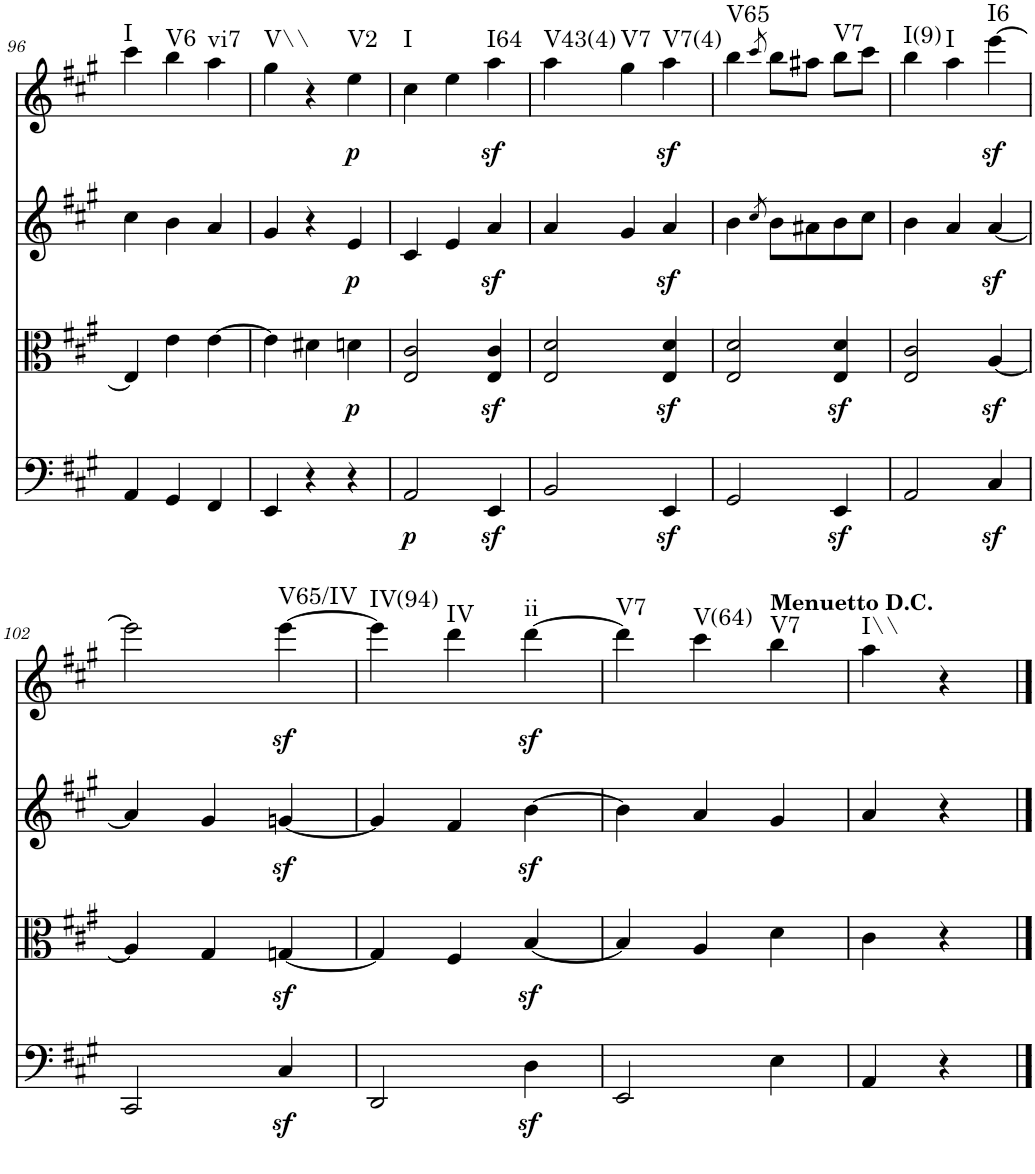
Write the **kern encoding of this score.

**kern	**dynam	**kern	**dynam	**kern	**dynam	**kern	**dynam	**harte
*part4	*part4	*part3	*part3	*part2	*part2	*part1	*part1	*part1
*staff4	*staff4	*staff3	*staff3	*staff2	*staff2	*staff1	*staff1	*
*I"Violoncello	*	*I"Viola	*	*I"Violin 2	*	*I"Violin 1	*	*
*I'Vc	*	*I'Vla	*	*I'Vln	*	*I'Vln	*	*
!!LO:PB:g=z
*clefF4	*	*clefC3	*	*clefG2	*	*clefG2	*	*
*k[f#c#g#]	*	*k[f#c#g#]	*	*k[f#c#g#]	*	*k[f#c#g#]	*	*
*M3/4	*	*M3/4	*	*M3/4	*	*M3/4	*	*
=96	=96	=96	=96	=96	=96	=96	=96	=96
!	!	!	!	!	!	!	!	!LO:H:kt=I
4AA/	.	4E/]	.	4cc#\	.	4ccc#\	.	N
!	!	!	!	!	!	!	!	!LO:H:kt=V6
4GG#/	.	4e\	.	4b\	.	4bb\	.	N
!	!	!	!	!	!	!	!	!LO:H:kt=vi7
4FF#/	.	[4e\	.	4a/	.	4aa\	.	N
=97	=97	=97	=97	=97	=97	=97	=97	=97
!	!	!	!	!	!	!	!	!LO:H:kt=V\\
4EE/	.	4e\]	.	4g#/	.	4gg#\	.	N
4r	.	4d#X\	.	4r	.	4r	.	.
!	!	!	!LO:DY:b	!	!LO:DY:b	!	!LO:DY:b	!LO:H:kt=V2
4r	.	4dn\	p	4e/	p	4ee\	p	N
=98	=98	=98	=98	=98	=98	=98	=98	=98
!	!LO:DY:b	!	!	!	!	!	!	!LO:H:kt=I
2AA/	p	2E/ 2c#/	.	4c#/	.	4cc#\	.	N
.	.	.	.	4e/	.	4ee\	.	.
!	!	!	!	!	!	!	!LO:DY:b	!LO:H:kt=I64
4EEz</	.	4E/z< 4c#/z<	.	4az</	.	4aa\	sf	N
=99	=99	=99	=99	=99	=99	=99	=99	=99
!	!	!	!	!	!	!	!	!LO:H:kt=V43(4)
2BB/	.	2E/ 2d/	.	4a/	.	4aa\	.	N
!	!	!	!	!	!	!	!	!LO:H:kt=V7
.	.	.	.	4g#/	.	4gg#\	.	N
!	!	!	!	!	!	!	!LO:DY:b	!LO:H:kt=V7(4)
4EEz</	.	4E/z< 4d/z<	.	4az</	.	4aa\	sf	N
=100	=100	=100	=100	=100	=100	=100	=100	=100
!	!	!	!	!	!	!	!	!LO:H:kt=V65
2GG#/	.	2E/ 2d/	.	4b\	.	4bb\	.	N
.	.	.	.	8qcc#/	.	8qccc#/	.	.
.	.	.	.	8b\L	.	8bb\L	.	.
.	.	.	.	8a#X\	.	8aa#X\J	.	.
!	!	!	!	!	!	!	!	!LO:H:kt=V7
4EEz</	.	4E/z< 4d/z<	.	8b\	.	8bb\L	.	N
.	.	.	.	8cc#\J	.	8ccc#\J	.	.
=101	=101	=101	=101	=101	=101	=101	=101	=101
!	!	!	!	!	!	!	!	!LO:H:kt=I(9)
2AA/	.	2E/ 2c#/	.	4b\	.	4bb\	.	N
!	!	!	!	!	!	!	!	!LO:H:kt=I
.	.	.	.	4a/	.	4aa\	.	N
!	!	!	!	!	!	!	!LO:DY:b	!LO:H:kt=I6
4C#z</	.	[4Az</	.	[4az</	.	[4eee\	sf	N
!!LO:LB:g=z
=102	=102	=102	=102	=102	=102	=102	=102	=102
2CC#/	.	4A/]	.	4a/]	.	2eee\]	.	.
.	.	4G#/	.	4g#/	.	.	.	.
!	!	!	!	!	!	!	!LO:DY:b	!LO:H:kt=V65/IV
4C#z</	.	[4Gnz</	.	[4gnz</	.	[4eee\	sf	N
=103	=103	=103	=103	=103	=103	=103	=103	=103
!	!	!	!	!	!	!	!	!LO:H:kt=IV(94)
2DD/	.	4G/]	.	4g/]	.	4eee\]	.	N
!	!	!	!	!	!	!	!	!LO:H:kt=IV
.	.	4F#/	.	4f#/	.	4ddd\	.	N
!	!	!	!	!	!	!	!LO:DY:b	!LO:H:kt=ii
4Dz<\	.	[4Bz</	.	[4bz<\	.	[4ddd\	sf	N
=104	=104	=104	=104	=104	=104	=104	=104	=104
!	!	!	!	!	!	!	!	!LO:H:kt=V7
2EE/	.	4B/]	.	4b\]	.	4ddd\]	.	N
!	!	!	!	!	!	!	!	!LO:H:kt=V(64)
.	.	4A/	.	4a/	.	4ccc#\	.	N
!	!	!	!	!	!	!LO:TX:a:B:t=Menuetto D.C.	!	!LO:H:kt=V7
4E\	.	4d\	.	4g#/	.	4bb\	.	N
=105	=105	=105	=105	=105	=105	=105	=105	=105
!	!	!	!	!	!	!	!	!LO:H:kt=I\\
4AA/	.	4c#\	.	4a/	.	4aa\	.	N
4r	.	4r	.	4r	.	4r	.	.
==	==	==	==	==	==	==	==	==
*-	*-	*-	*-	*-	*-	*-	*-	*-
